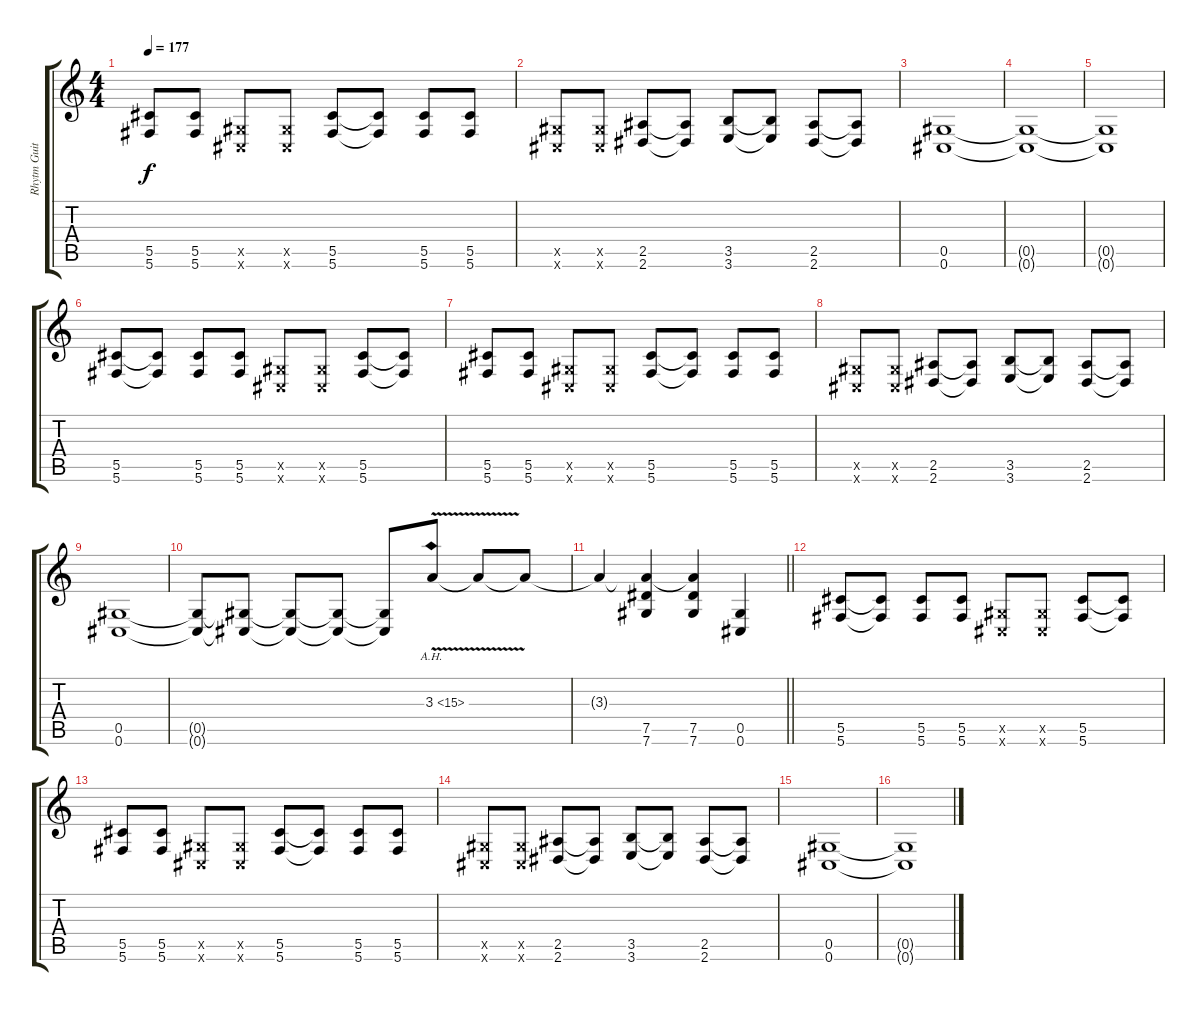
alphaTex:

\track ("Rhytm Guitar [R]" "Rhytm Guit") {instrument distortionguitar}
\staff {score tabs}
\tuning (Eb4 Bb3 Gb3 Db3 Ab2 Db2) {hide}
\ts (4 4)
\tempo 177
\clef g2
\ks c
(5.5 5.6).8{dy f} (5.5 5.6).8 (0.5{x} 0.6{x}).8 (0.5{x} 0.6{x}).8 (5.5 5.6).8 (5.5{t} 5.6{t}).8 (5.5 5.6).8 (5.5 5.6).8 |
(0.5{x} 0.6{x}).8 (0.5{x} 0.6{x}).8 (2.5 2.6).8 (2.5{t} 2.6{t}).8 (3.5 3.6).8 (3.5{t} 3.6{t}).8 (2.5 2.6).8 (2.5{t} 2.6{t}).8 |
(0.5 0.6).1 |
(0.5{t} 0.6{t}).1 |
(0.5{t} 0.6{t}).1 |
(5.5 5.6).8 (5.5{t} 5.6{t}).8 (5.5 5.6).8 (5.5 5.6).8 (0.5{x} 0.6{x}).8 (0.5{x} 0.6{x}).8 (5.5 5.6).8 (5.5{t} 5.6{t}).8 |
(5.5 5.6).8 (5.5 5.6).8 (0.5{x} 0.6{x}).8 (0.5{x} 0.6{x}).8 (5.5 5.6).8 (5.5{t} 5.6{t}).8 (5.5 5.6).8 (5.5 5.6).8 |
(0.5{x} 0.6{x}).8 (0.5{x} 0.6{x}).8 (2.5 2.6).8 (2.5{t} 2.6{t}).8 (3.5 3.6).8 (3.5{t} 3.6{t}).8 (2.5 2.6).8 (2.5{t} 2.6{t}).8 |
(0.5 0.6).1 |
(0.5{t} 0.6{t}).8 (0.5{t} 0.6{t}).8 (0.5{t} 0.6{t}).8 (0.5{t} 0.6{t}).8 (0.5{t} 0.6{t}).8 3.3{ah 12 v}.8 3.3{t}.8 3.3{t}.8 |
\barLineRight lightlight
3.3{t}.4 (3.3{t} 7.5 7.6).4 (3.3{t} 7.5 7.6).4 (0.5 0.6).4 |
(5.5 5.6).8 (5.5{t} 5.6{t}).8 (5.5 5.6).8 (5.5 5.6).8 (0.5{x} 0.6{x}).8 (0.5{x} 0.6{x}).8 (5.5 5.6).8 (5.5{t} 5.6{t}).8 |
(5.5 5.6).8 (5.5 5.6).8 (0.5{x} 0.6{x}).8 (0.5{x} 0.6{x}).8 (5.5 5.6).8 (5.5{t} 5.6{t}).8 (5.5 5.6).8 (5.5 5.6).8 |
(0.5{x} 0.6{x}).8 (0.5{x} 0.6{x}).8 (2.5 2.6).8 (2.5{t} 2.6{t}).8 (3.5 3.6).8 (3.5{t} 3.6{t}).8 (2.5 2.6).8 (2.5{t} 2.6{t}).8 |
(0.5 0.6).1 |
(0.5{t} 0.6{t}).1
